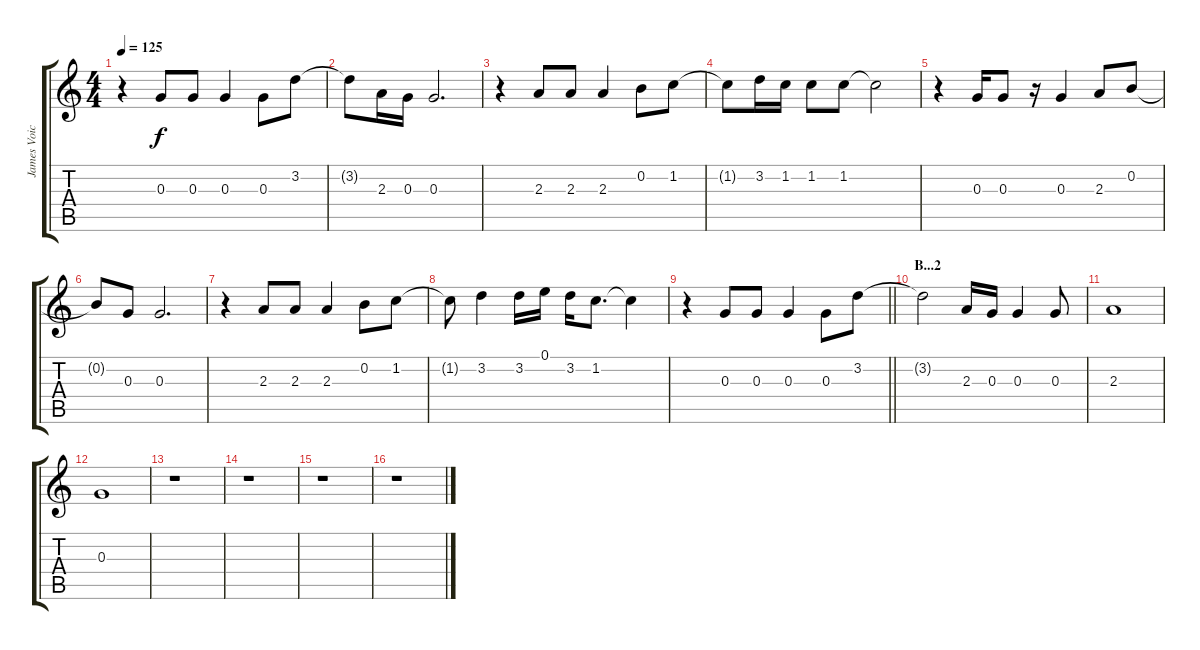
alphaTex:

\track ("James Voice" "James Voic") {instrument acousticguitarsteel}
\staff {score tabs}
\tuning (E4 B3 G3 D3 A2 E2) {hide}
\ts (4 4)
\tempo 125
\clef g2
\ks aminor
r.4{dy f} 0.3.8 0.3.8 0.3.4 0.3.8 3.2.8 |
3.2{t}.8 2.3.16 0.3.16 0.3.2{d} |
r.4 2.3.8 2.3.8 2.3.4 0.2.8 1.2.8 |
1.2{t}.8 3.2.16 1.2.16 1.2.8 1.2.8 1.2{t}.2 |
r.4 0.3.16 0.3.8 r.16 0.3.4 2.3.8 0.2.8 |
0.2{t}.8 0.3.8 0.3.2{d} |
r.4 2.3.8 2.3.8 2.3.4 0.2.8 1.2.8 |
1.2{t}.8 3.2.4 3.2.16 0.1.16 3.2.16 1.2.8{d} 1.2{t}.4 |
\barLineRight lightlight
r.4 0.3.8 0.3.8 0.3.4 0.3.8 3.2.8 |
\section ("" "B...2")
3.2{t}.2 2.3.16 0.3.16 0.3.4 0.3.8 |
2.3.1 |
0.3.1 |
r.1 |
r.1 |
r.1 |
r.1
